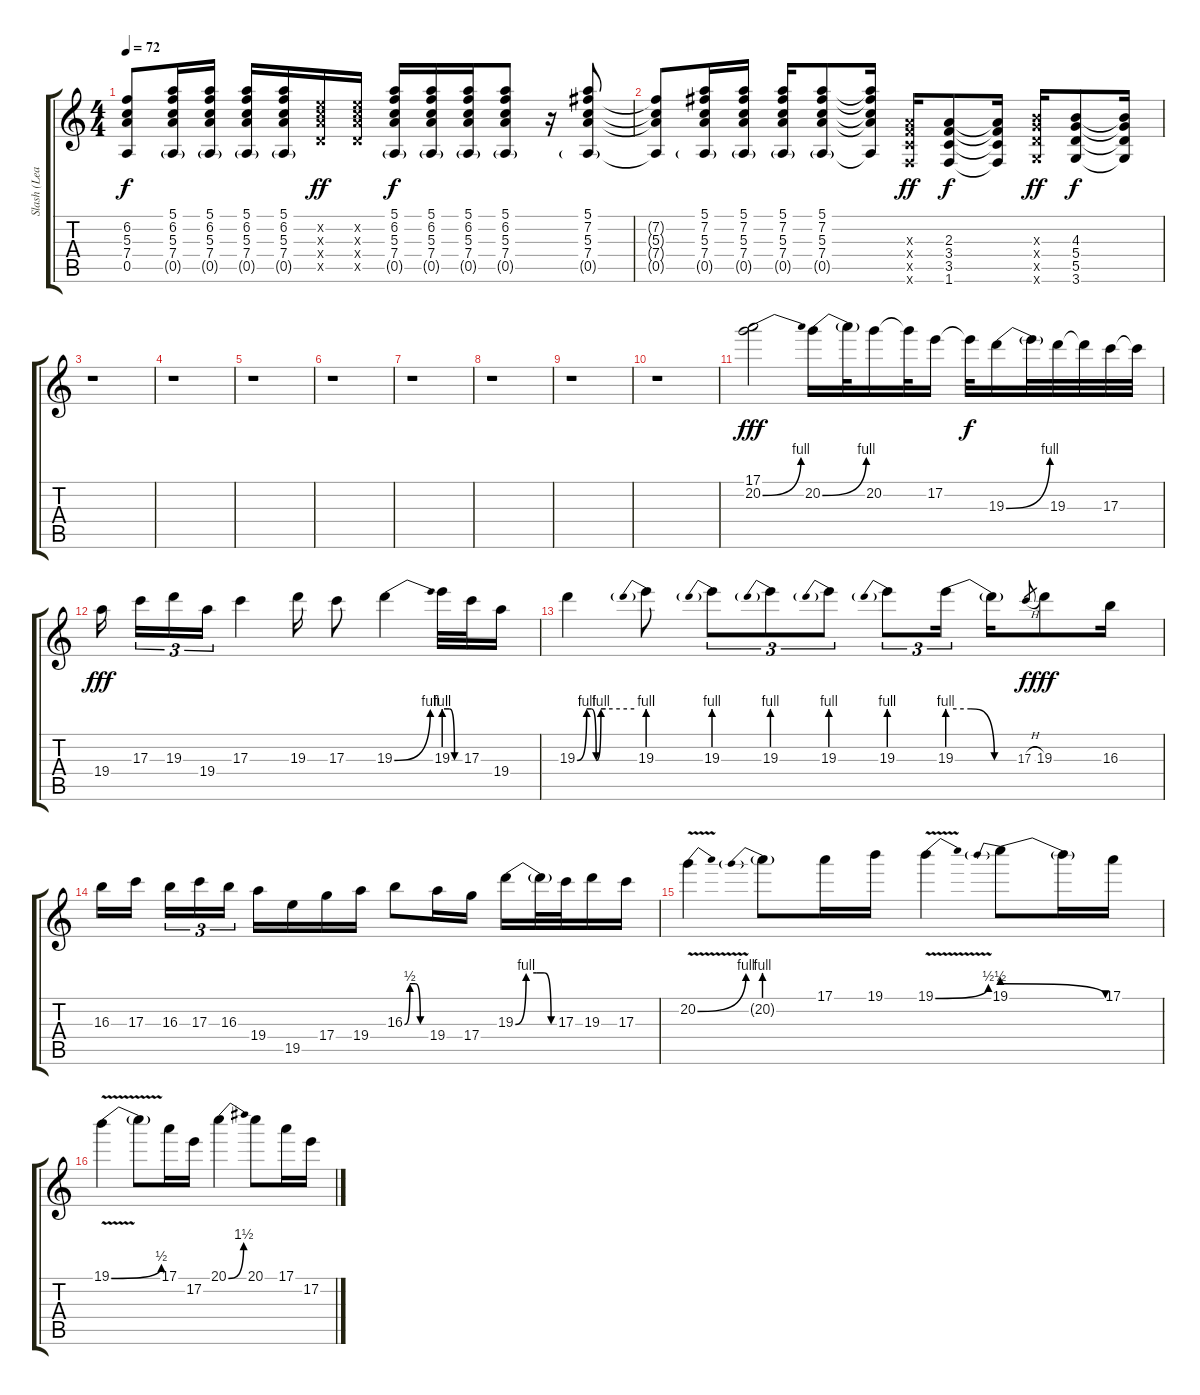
\track ("Slash (Lead)" "Slash (Lea") {instrument overdrivenguitar}
\staff {score tabs}
\tuning (E4 B3 G3 D3 A2 E2) {hide}
\ts (4 4)
\tempo 72
\clef g2
\ks c
(6.2{t} 5.3{t} 7.4{t} 0.5{t}).8{dy f} (5.1 6.2 5.3 7.4 0.5{g}).16 (5.1 6.2 5.3 7.4 0.5{g}).16 (5.1 6.2 5.3 7.4 0.5{g}).16 (5.1 6.2 5.3 7.4 0.5{g}).16 (5.2{x} 5.3{x} 7.4{x} 5.5{x}).16{dy ff} (5.2{x} 5.3{x} 7.4{x} 5.5{x}).16 (5.1 6.2 5.3 7.4 0.5{g}).16{dy f} (5.1 6.2 5.3 7.4 0.5{g}).16 (5.1 6.2 5.3 7.4 0.5{g}).16 (5.1 6.2 5.3 7.4 0.5{g}).8 r.16 (5.1 7.2 5.3 7.4 0.5{g}).8 |
(7.2{t} 5.3{t} 7.4{t} 0.5{t}).8 (5.1 7.2 5.3 7.4 0.5{g}).16 (5.1 7.2 5.3 7.4 0.5{g}).16 (5.1 7.2 5.3 7.4 0.5{g}).16 (5.1 7.2 5.3 7.4 0.5{g}).8 (5.1{t} 7.2{t} 5.3{t} 7.4{t} 0.5{t}).16 (2.3{x} 3.4{x} 3.5{x} 1.6{x}).16{dy ff} (2.3 3.4 3.5 1.6).8{dy f} (2.3{t} 3.4{t} 3.5{t} 1.6{t}).16 (4.3{x} 5.4{x} 5.5{x} 3.6{x}).16{dy ff} (4.3 5.4 5.5 3.6).8{dy f} (4.3{t} 5.4{t} 5.5{t} 3.6{t}).16 |
r.1 |
r.1 |
r.1 |
r.1 |
r.1 |
r.1 |
r.1 |
r.1 |
(17.1 20.2{be (bend 0 0 60 4)}).2{dy fff} 20.2{be (bend 0 0 60 4)}.16 20.2{t}.32 20.2.16 20.2{t}.32 17.2.16 17.2{t}.32{dy f} 19.3{be (bend 0 0 60 4)}.16 19.3{t}.32 19.3.32 19.3{t}.32 17.3.32 17.3{t}.32 |
19.4.16{dy fff beam splitsecondary} 17.3.16{tu (3 2)} 19.3.16{tu (3 2)} 19.4.16{tu (3 2)} 17.3.4 19.3.16 17.3.8 19.3{be (bend 0 0 60 4)}.4 19.3{be (custom 0 4 20 4 40 0 60 0)}.32 17.3.32 19.4.16 |
19.3{be (custom 0 0 10 4 15 4 20 0 25 4 30 4 60 4)}.4 19.3{be (prebend 0 4 60 4)}.8 19.3{be (prebend 0 4 60 4)}.8{tu (3 2)} 19.3{be (prebend 0 4 60 4)}.8{tu (3 2)} 19.3{be (prebend 0 4 60 4)}.8{tu (3 2)} 19.3{be (prebend 0 4 60 4)}.8{tu (3 2)} 19.3{be (custom 0 4 20 4 40 0 60 0)}.16{tu (3 2)} 19.3{t}.16 17.3{h}.8{gr dy f} 19.3.8{dy fff} 16.3.16 |
16.3.16 17.3.16{beam splitsecondary} 16.3.16{tu (3 2)} 17.3.16{tu (3 2)} 16.3.16{tu (3 2)} 19.4.16 19.5.16 17.4.16 19.4.16 16.3{be (custom 0 0 15 2 30 2 45 0 60 0)}.8 19.4.16 17.4.16 19.3{be (custom 0 0 15 4 30 4 40 4 50 0 60 0)}.16 19.3{t}.32 17.3.32 19.3.16 17.3.16 |
20.2{be (bend 0 0 60 4) v}.4 20.2{be (prebend 0 4 60 4) g}.8 17.1.16 19.1.16 19.1{be (bend 0 0 60 2) v}.4 19.1{be (prebendrelease 0 2 60 0)}.8 19.1{t}.16 17.1.16 |
19.1{be (bend 0 0 60 2) v}.4 19.1{t}.8 17.1.16 17.2.16 20.1{be (bend 0 0 60 6)}.4 20.1.8 17.1.16 17.2.16
